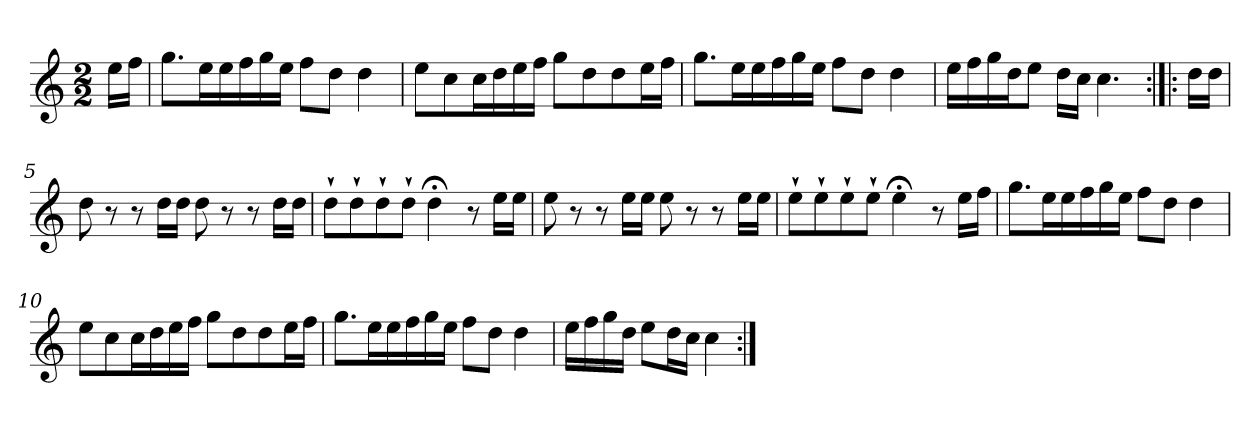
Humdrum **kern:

**kern
*part1
*staff1
*clefG2
*k[]
*C:
*M2/2
*MM120
=
16ee\LL
16ff\JJ
=1
8.gg\L
16ee\L
16ee\
16ff\
16gg\
16ee\JJ
8ff\L
8dd\J
4dd
=2
8ee\L
8cc\
16cc\L
16dd\
16ee\
16ff\JJ
8gg\L
8dd\
8dd\
16ee\L
16ff\JJ
=3
8.gg\L
16ee\L
16ee\
16ff\
16gg\
16ee\JJ
8ff\L
8dd\J
4dd
=4
16ee\LL
16ff\
16gg\
16dd\J
8ee\J
16dd\LL
16cc\JJ
4.cc
=:|!|:
16dd\LL
16dd\JJ
=5
8dd
8r
8r
16dd\LL
16dd\JJ
8dd
8r
8r
16dd\LL
16dd\JJ
=6
8dd`\L
8dd`\
8dd`\
8dd`\J
4dd;<
8r
16ee\LL
16ee\JJ
=7
8ee
8r
8r
16ee\LL
16ee\JJ
8ee
8r
8r
16ee\LL
16ee\JJ
=8
8ee`\L
8ee`\
8ee`\
8ee`\J
4ee;<
8r
16ee\LL
16ff\JJ
=9
8.gg\L
16ee\L
16ee\
16ff\
16gg\
16ee\JJ
8ff\L
8dd\J
4dd
=10
8ee\L
8cc\
16cc\L
16dd\
16ee\
16ff\JJ
8gg\L
8dd\
8dd\
16ee\L
16ff\JJ
=11
8.gg\L
16ee\L
16ee\
16ff\
16gg\
16ee\JJ
8ff\L
8dd\J
4dd
=12
16ee\LL
16ff\
16gg\
16dd\JJ
8ee\L
16dd\L
16cc\JJ
4cc
=:|!
*-
